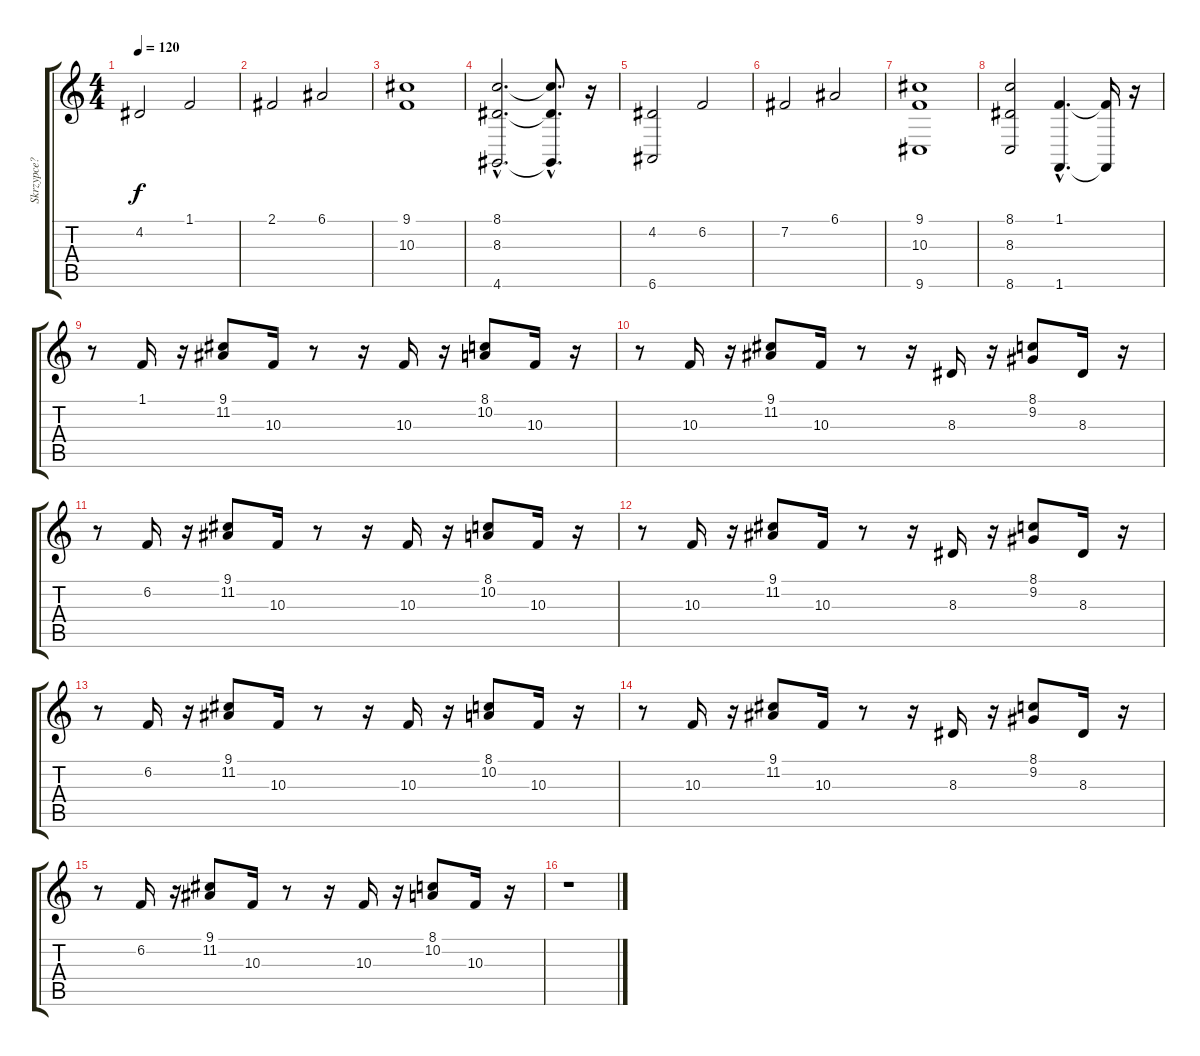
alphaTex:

\track ("Skrzypce?" "Skrzypce?") {instrument stringensemble1}
\staff {score tabs}
\tuning (E4 B3 G3 D3 A2 E2) {hide}
\ts (4 4)
\tempo 120
\clef g2
\ks c
4.2.2{dy f} 1.1.2 |
2.1.2 6.1.2 |
(9.1 10.3).1 |
(8.1{hac} 8.3{hac} 4.6{hac}).2{d} (8.1{hac t} 8.3{hac t} 4.6{hac t}).8{d} r.16 |
(4.2 6.6).2 6.2.2 |
7.2.2 6.1.2 |
(9.1 10.3 9.6).1 |
(8.1 8.3 8.6).2 (1.1{hac} 1.6{hac}).4{d} (1.1{t} 1.6{t}).16 r.16 |
r.8 1.1.16 r.16 (9.1 11.2).8 10.3.16 r.8 r.16 10.3.16 r.16 (8.1 10.2).8 10.3.16 r.16 |
r.8 10.3.16 r.16 (9.1 11.2).8 10.3.16 r.8 r.16 8.3.16 r.16 (8.1 9.2).8 8.3.16 r.16 |
r.8 6.2.16 r.16 (9.1 11.2).8 10.3.16 r.8 r.16 10.3.16 r.16 (8.1 10.2).8 10.3.16 r.16 |
r.8 10.3.16 r.16 (9.1 11.2).8 10.3.16 r.8 r.16 8.3.16 r.16 (8.1 9.2).8 8.3.16 r.16 |
r.8 6.2.16 r.16 (9.1 11.2).8 10.3.16 r.8 r.16 10.3.16 r.16 (8.1 10.2).8 10.3.16 r.16 |
r.8 10.3.16 r.16 (9.1 11.2).8 10.3.16 r.8 r.16 8.3.16 r.16 (8.1 9.2).8 8.3.16 r.16 |
r.8 6.2.16 r.16 (9.1 11.2).8 10.3.16 r.8 r.16 10.3.16 r.16 (8.1 10.2).8 10.3.16 r.16 |
r.1
